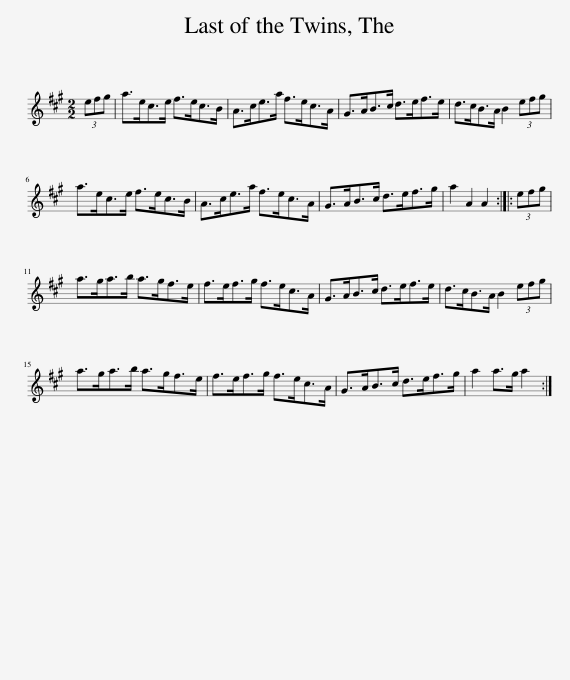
X:1
L:1/8
M:2/2
I:linebreak $
K:A
V:1 treble
V:1
 (3efg | a>ec>e f>ec>B | A>ce>a f>ec>A | G>AB>c d>ef>e | d>cB>A B2 (3efg |$ %5
 a>ec>e f>ec>B | A>ce>a f>ec>A | G>AB>c d>ef>g | a2 A2 A2 :: (3efg |$ %10
 a>ga>b a>gf>e | f>ef>g f>ec>A | G>AB>c d>ef>e | d>cB>A B2 (3efg |$ a>ga>b a>gf>e | %15
 f>ef>g f>ec>A | G>AB>c d>ef>g | a2 a>g a2 :| %18
